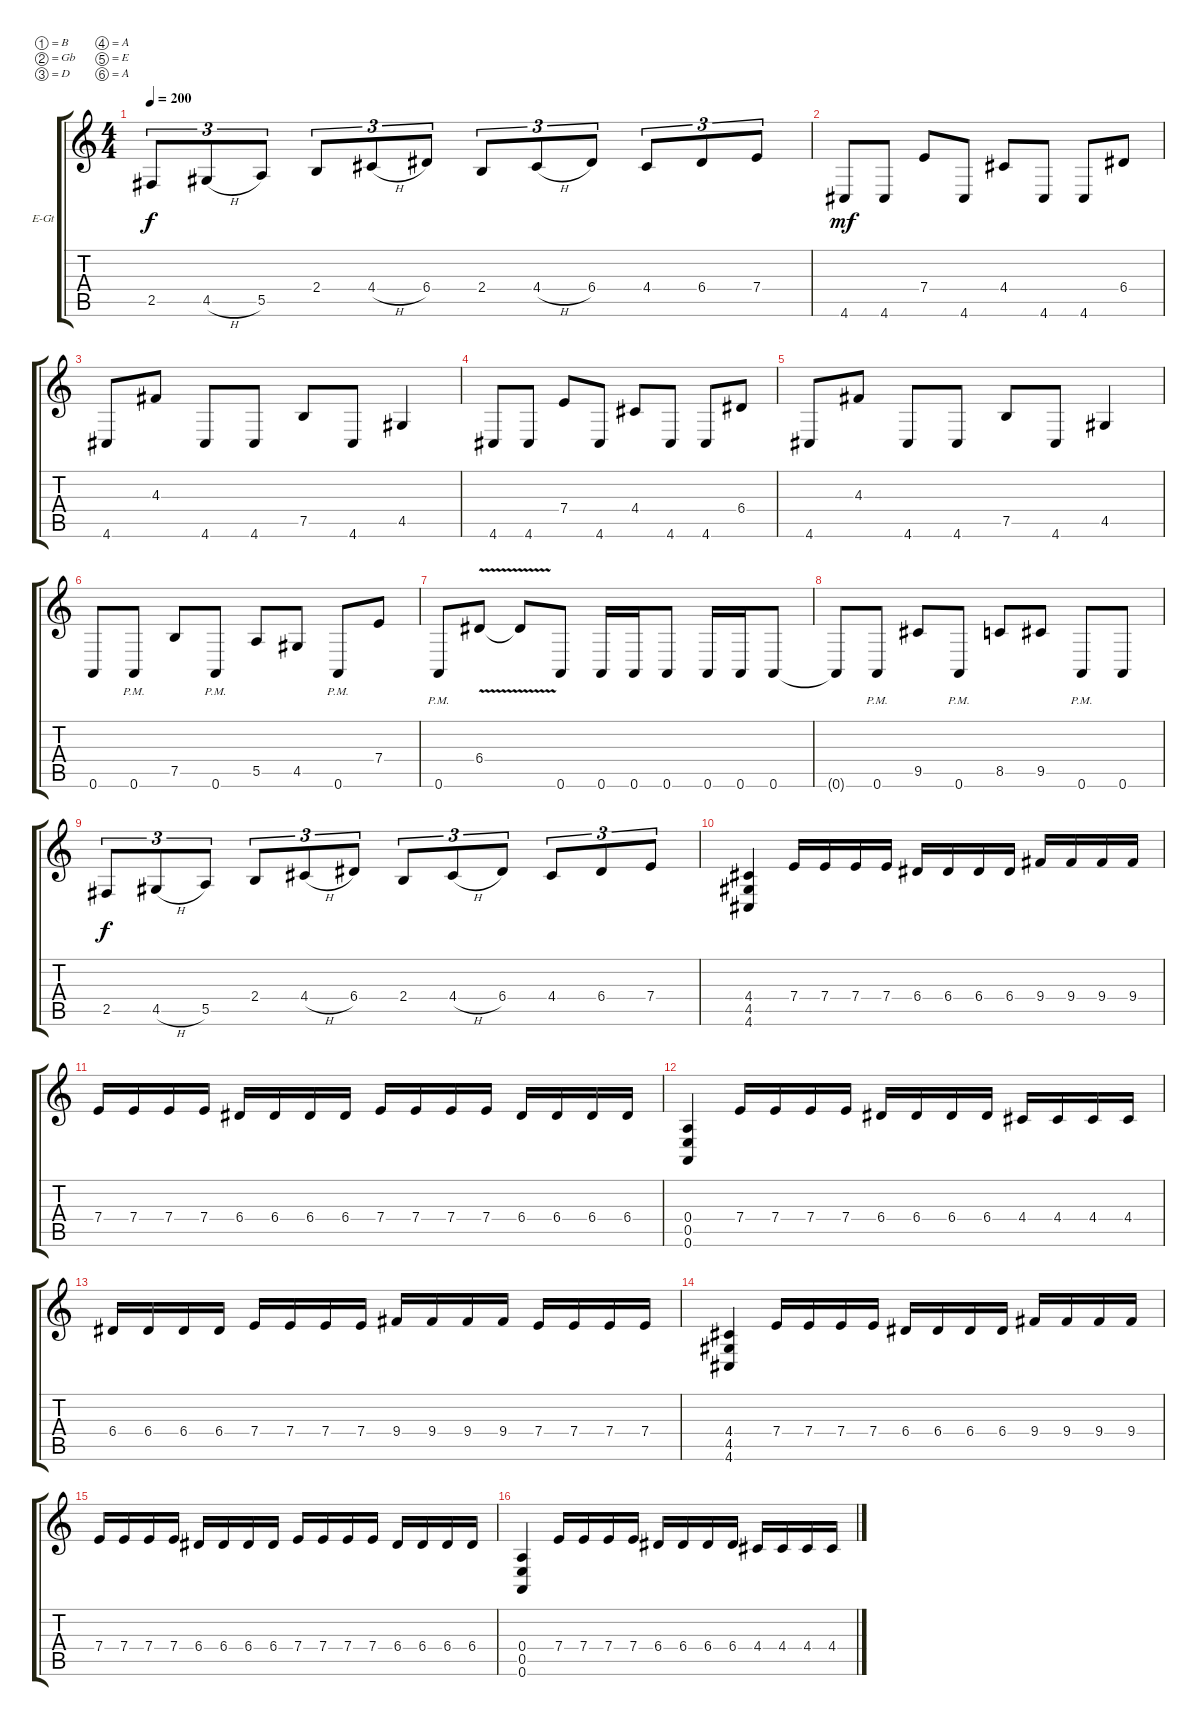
\bracketExtendMode groupsimilarinstruments
\firstSystemTrackNameOrientation horizontal
\otherSystemsTrackNameOrientation horizontal
\track ("La Metalcoreuse" "E-Gt") {instrument distortionguitar}
\staff {score tabs}
\tuning (B3 Gb3 D3 A2 E2 A1)
\ts (4 4)
\tempo 200
\clef g2
\ks c
2.5.8{tu (3 2) dy f} 4.5{h}.8{tu (3 2)} 5.5.8{tu (3 2)} 2.4.8{tu (3 2)} 4.4{h}.8{tu (3 2)} 6.4.8{tu (3 2)} 2.4.8{tu (3 2)} 4.4{h}.8{tu (3 2)} 6.4.8{tu (3 2)} 4.4.8{tu (3 2)} 6.4.8{tu (3 2)} 7.4.8{tu (3 2)} |
4.6.8{dy mf} 4.6.8 7.4.8 4.6.8 4.4.8 4.6.8 4.6.8 6.4.8 |
4.6.8 4.3.8 4.6.8 4.6.8 7.5.8 4.6.8 4.5.4 |
4.6.8 4.6.8 7.4.8 4.6.8 4.4.8 4.6.8 4.6.8 6.4.8 |
4.6.8 4.3.8 4.6.8 4.6.8 7.5.8 4.6.8 4.5.4 |
0.6.8 0.6{pm}.8 7.5.8 0.6{pm}.8 5.5.8 4.5.8 0.6{pm}.8 7.4.8 |
0.6{pm}.8 6.4{v}.8 6.4{v t}.8 0.6.8 0.6.16 0.6.16 0.6.8 0.6.16 0.6.16 0.6.8 |
0.6{t}.8 0.6{pm}.8 9.5.8 0.6{pm}.8 8.5.8 9.5.8 0.6{pm}.8 0.6.8 |
2.5.8{tu (3 2) dy f} 4.5{h}.8{tu (3 2)} 5.5.8{tu (3 2)} 2.4.8{tu (3 2)} 4.4{h}.8{tu (3 2)} 6.4.8{tu (3 2)} 2.4.8{tu (3 2)} 4.4{h}.8{tu (3 2)} 6.4.8{tu (3 2)} 4.4.8{tu (3 2)} 6.4.8{tu (3 2)} 7.4.8{tu (3 2)} |
(4.4 4.5 4.6).4 7.4.16 7.4.16 7.4.16 7.4.16 6.4.16 6.4.16 6.4.16 6.4.16 9.4.16 9.4.16 9.4.16 9.4.16 |
7.4.16 7.4.16 7.4.16 7.4.16 6.4.16 6.4.16 6.4.16 6.4.16 7.4.16 7.4.16 7.4.16 7.4.16 6.4.16 6.4.16 6.4.16 6.4.16 |
(0.4 0.5 0.6).4 7.4.16 7.4.16 7.4.16 7.4.16 6.4.16 6.4.16 6.4.16 6.4.16 4.4.16 4.4.16 4.4.16 4.4.16 |
6.4.16 6.4.16 6.4.16 6.4.16 7.4.16 7.4.16 7.4.16 7.4.16 9.4.16 9.4.16 9.4.16 9.4.16 7.4.16 7.4.16 7.4.16 7.4.16 |
(4.4 4.5 4.6).4 7.4.16 7.4.16 7.4.16 7.4.16 6.4.16 6.4.16 6.4.16 6.4.16 9.4.16 9.4.16 9.4.16 9.4.16 |
7.4.16 7.4.16 7.4.16 7.4.16 6.4.16 6.4.16 6.4.16 6.4.16 7.4.16 7.4.16 7.4.16 7.4.16 6.4.16 6.4.16 6.4.16 6.4.16 |
(0.4 0.5 0.6).4 7.4.16 7.4.16 7.4.16 7.4.16 6.4.16 6.4.16 6.4.16 6.4.16 4.4.16 4.4.16 4.4.16 4.4.16
